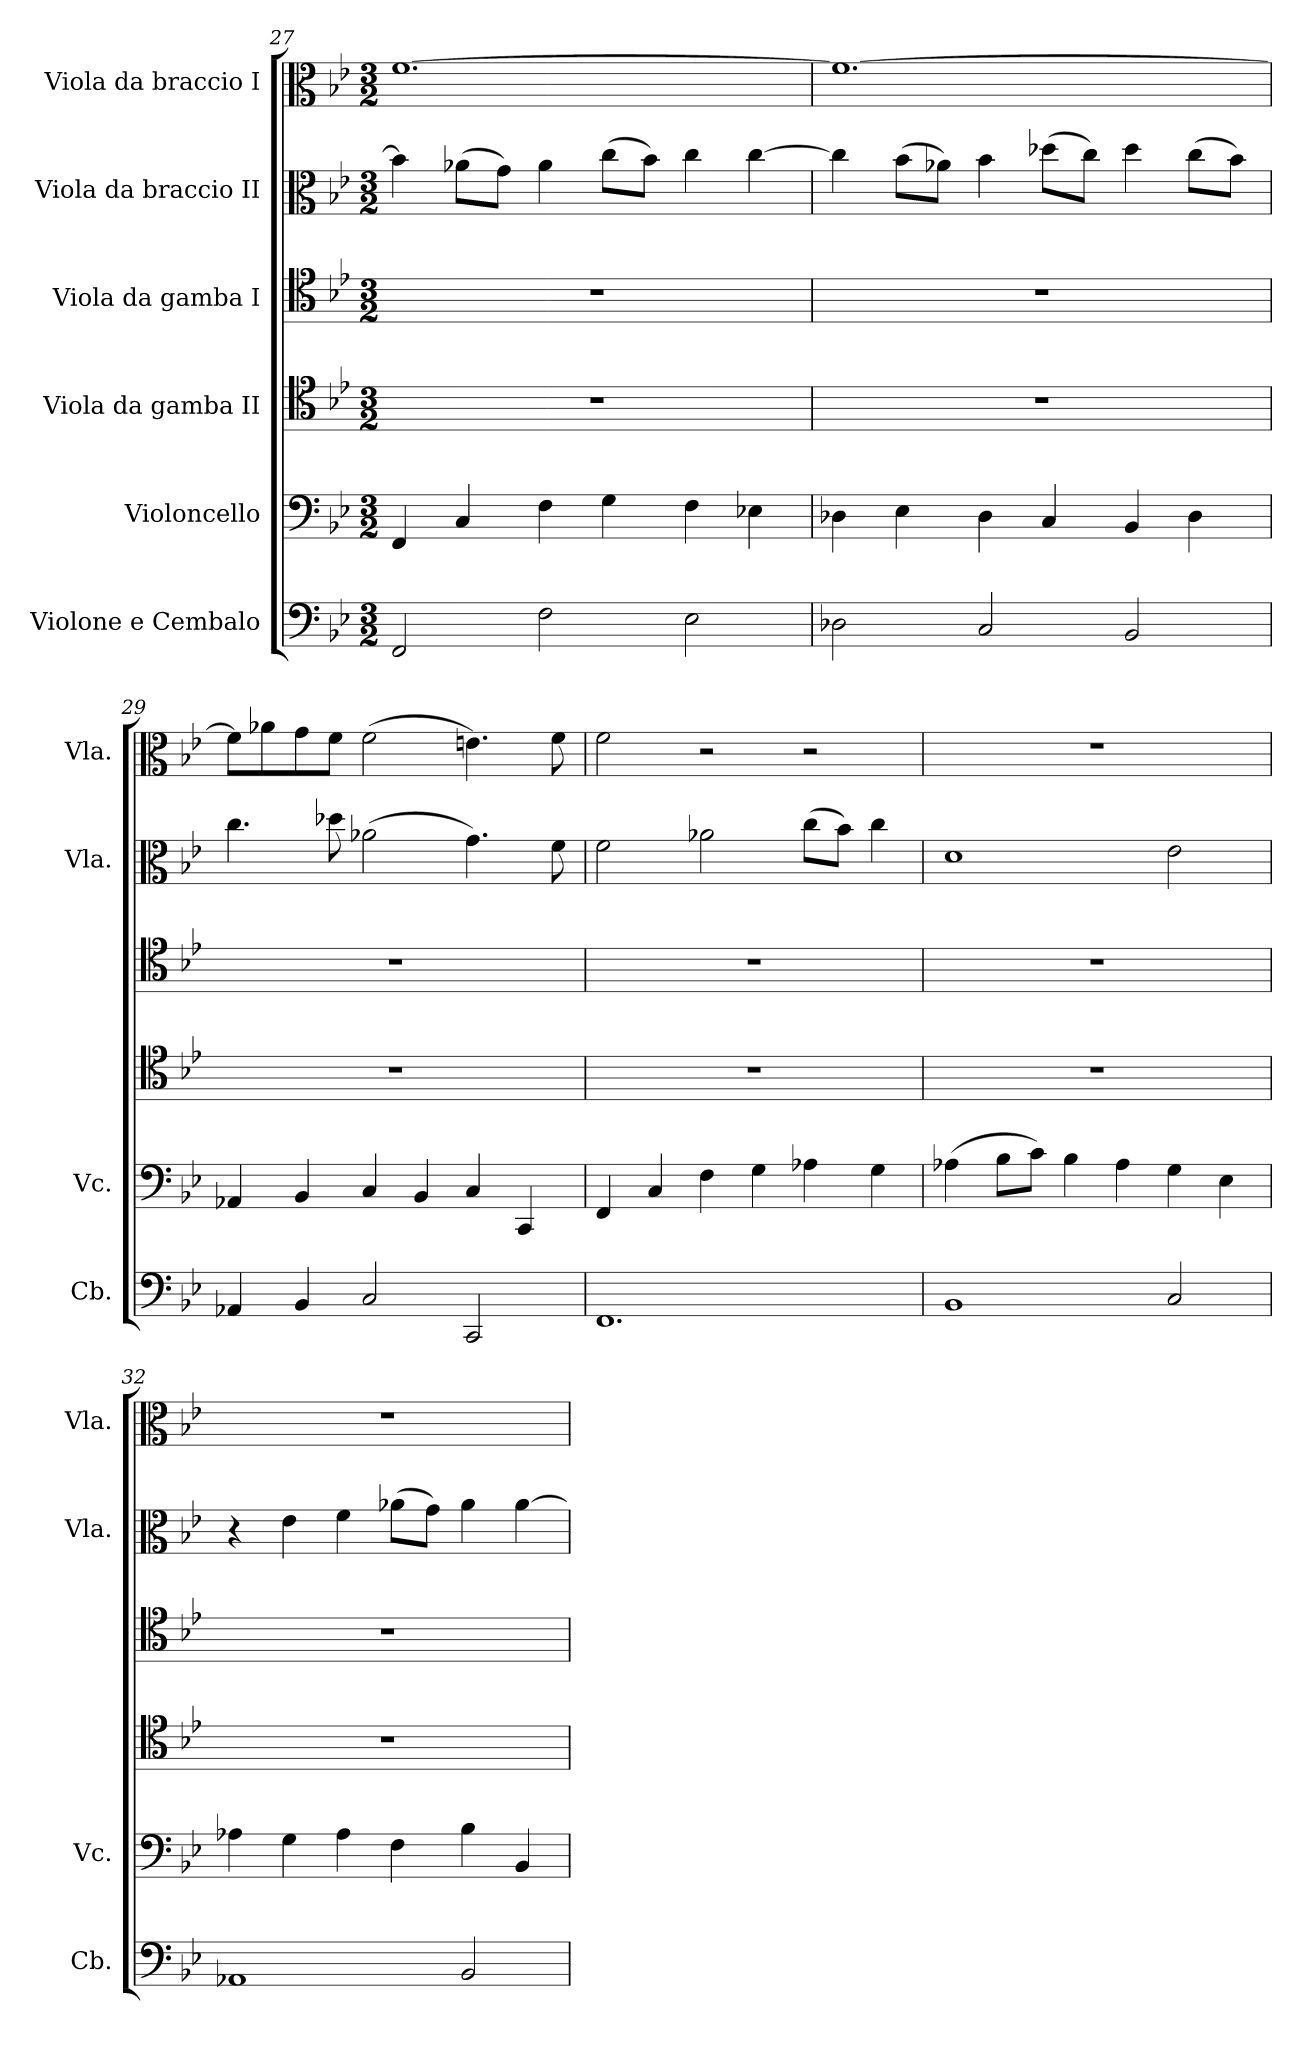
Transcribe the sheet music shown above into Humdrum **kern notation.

**kern	**kern	**kern	**kern	**kern	**kern
*part6	*part5	*part4	*part3	*part2	*part1
*staff6	*staff5	*staff4	*staff3	*staff2	*staff1
*I"Violone e Cembalo	*I"Violoncello	*I"Viola da gamba II	*I"Viola da gamba I	*I"Viola da braccio II	*I"Viola da braccio I
*I'Cb.	*I'Vc.	*	*	*I'Vla.	*I'Vla.
*clefF4	*clefF4	*clefC4	*clefC4	*clefC3	*clefC3
*ITrd7c12	*	*	*	*	*
*k[b-e-]	*k[b-e-]	*k[b-e-]	*k[b-e-]	*k[b-e-]	*k[b-e-]
*B-:	*B-:	*B-:	*B-:	*B-:	*B-:
*M3/2	*M3/2	*M3/2	*M3/2	*M3/2	*M3/2
=27	=27	=27	=27	=27	=27
!	!	!LO:N:vis=1	!LO:N:vis=1	!	!
2FFFi/	4FFi/	1.r	1.r	4b-i\]	[1.fi
.	4Ci/	.	.	(8a-Xi\L	.
.	.	.	.	8gi\J)	.
2FFi\	4Fi\	.	.	4a-i\	.
.	4Gi\	.	.	(8cci\L	.
.	.	.	.	8b-i\J)	.
2EE-i\	4Fi\	.	.	4cci\	.
.	4E-Xi\	.	.	[4cci\	.
!!LO:PB:g=z
=28	=28	=28	=28	=28	=28
!	!	!LO:N:vis=1	!LO:N:vis=1	!	!
2DD-Xi\	4D-Xi\	1.r	1.r	4cci\]	1.fi_
.	4E-i\	.	.	(8b-i\L	.
.	.	.	.	8a-Xi\J)	.
2CCi/	4D-i\	.	.	4b-i\	.
.	4Ci/	.	.	(8dd-Xi\L	.
.	.	.	.	8cci\J)	.
2BBB-i/	4BB-i/	.	.	4dd-i\	.
.	4D-i\	.	.	(8cci\L	.
.	.	.	.	8b-i\J)	.
=29	=29	=29	=29	=29	=29
!	!	!LO:N:vis=1	!LO:N:vis=1	!	!
4AAA-Xi/	4AA-Xi/	1.r	1.r	4.cci\	8fi\L]
.	.	.	.	.	8a-Xi\
4BBB-i/	4BB-i/	.	.	.	8gi\
.	.	.	.	8dd-Xi\	8fi\J
2CCi/	4Ci/	.	.	(2a-Xi\	(2fi\
.	4BB-i/	.	.	.	.
2CCCi/	4Ci/	.	.	4.gi\)	4.eni\)
.	4CCi/	.	.	.	.
.	.	.	.	8fi\	8fi\
=30	=30	=30	=30	=30	=30
!	!	!LO:N:vis=1	!LO:N:vis=1	!	!
1.FFFi	4FFi/	1.r	1.r	2fi\	2fi\
.	4Ci/	.	.	.	.
.	4Fi\	.	.	2a-Xi\	2r
.	4Gi\	.	.	.	.
.	4A-Xi\	.	.	(8cci\L	2r
.	.	.	.	8b-i\J)	.
.	4Gi\	.	.	4cci\	.
=31	=31	=31	=31	=31	=31
!	!	!LO:N:vis=1	!LO:N:vis=1	!	!LO:N:vis=1
1BBB-i	(4A-Xi\	1.r	1.r	1di	1.r
.	8B-i\L	.	.	.	.
.	8ci\J)	.	.	.	.
.	4B-i\	.	.	.	.
.	4A-i\	.	.	.	.
2CCi/	4Gi\	.	.	2e-i\	.
.	4E-i\	.	.	.	.
=32	=32	=32	=32	=32	=32
!	!	!LO:N:vis=1	!LO:N:vis=1	!	!LO:N:vis=1
1AAA-Xi	4A-Xi\	1.r	1.r	4r	1.r
.	4Gi\	.	.	4e-i\	.
.	4A-i\	.	.	4fi\	.
.	4Fi\	.	.	(8a-Xi\L	.
.	.	.	.	8gi\J)	.
2BBB-i/	4B-i\	.	.	4a-i\	.
.	4BB-i/	.	.	[4a-i\	.
=	=	=	=	=	=
*-	*-	*-	*-	*-	*-
